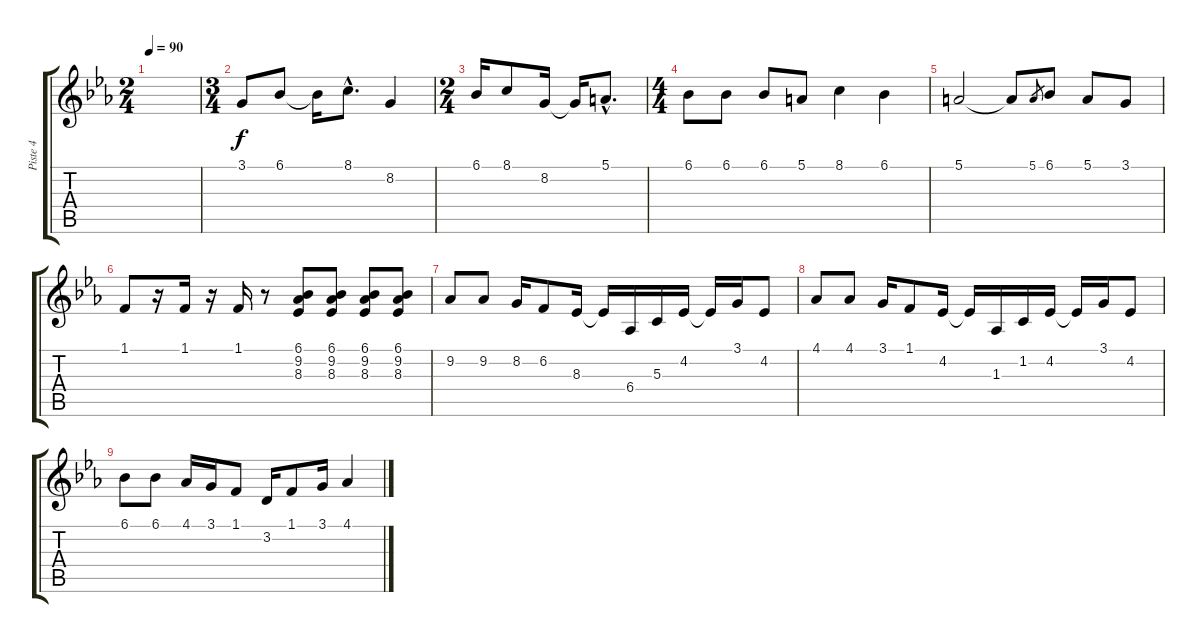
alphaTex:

\track ("Piste 4" "Piste 4") {instrument cello}
\staff {score tabs}
\tuning (E4 B3 G3 D3 A2 E2) {hide}
\ts (2 4)
\tempo 90
\clef g2
\ks eb
|
\ts (3 4)
3.1.8 6.1.8 6.1{t}.16 8.1{hac}.8{d} 8.2.4 |
\ts (2 4)
6.1.16 8.1.8 8.2.16 8.2{t}.16 5.1{hac}.8{d} |
\ts (4 4)
6.1.8 6.1.8 6.1.8 5.1.8 8.1.4 6.1.4 |
5.1.2 5.1{t}.8 5.1.8{gr} 6.1.8 5.1.8 3.1.8 |
1.1.8 r.16 1.1.16 r.16 1.1.16 r.8 (6.1 9.2 8.3).8 (6.1 9.2 8.3).8 (6.1 9.2 8.3).8 (6.1 9.2 8.3).8 |
9.2.8 9.2.8 8.2.16 6.2.8 8.3.16 8.3{t}.16 6.4.16 5.3.16 4.2.16 4.2{t}.16 3.1.16 4.2.8 |
4.1.8 4.1.8 3.1.16 1.1.8 4.2.16 4.2{t}.16 1.3.16 1.2.16 4.2.16 4.2{t}.16 3.1.16 4.2.8 |
6.1.8 6.1.8 4.1.16 3.1.16 1.1.8 3.2.16 1.1.8 3.1.16 4.1.4
